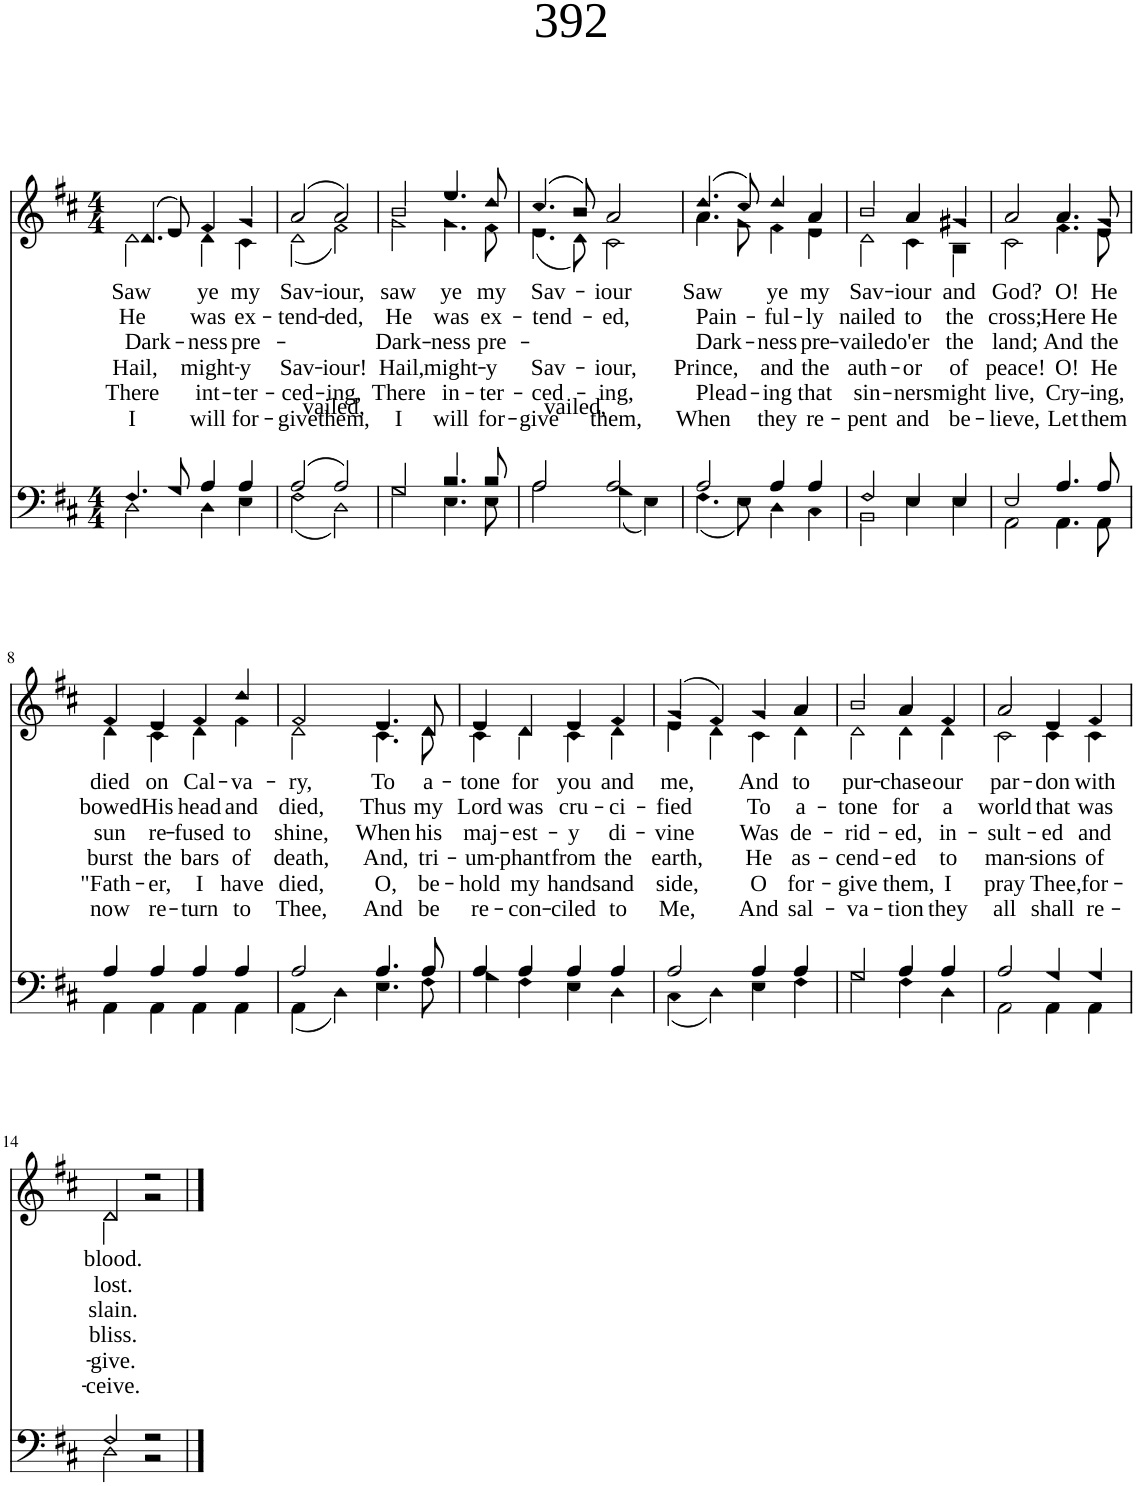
**kern	**kern	**text	**text	**text	**text	**text	**text
*part2	*part1	*part1	*part1	*part1	*part1	*part1	*part1
*staff2	*staff1	*staff1	*staff1	*staff1	*staff1	*staff1	*staff1
*I"Bass	*I"Soprano	*	*	*	*	*	*
*clefF4	*clefG2	*	*	*	*	*	*
*k[f#c#]	*k[f#c#]	*	*	*	*	*	*
*M4/4	*M4/4	*	*	*	*	*	*
=1	=1	=1	=1	=1	=1	=1	=1
*^	*	*	*	*	*	*	*
!	!	!	!LO:LY:b	!LO:LY:b	!LO:LY:b	!LO:LY:b	!LO:LY:b	!LO:LY:b
*	*	*^	*	*	*	*	*	*
4.F#/	2D\	(4.d/	2d\	Saw	He	Dark-	Hail,	There	I
8G/	.	8e/)	.	.	.	.	.	.	.
!	!	!	!	!LO:LY:b	!LO:LY:b	!LO:LY:b	!LO:LY:b	!LO:LY:b	!LO:LY:b
4A/	4D\	4f#/	4d\	ye	was	-ness	might-	int-	will
!	!	!	!	!LO:LY:b	!LO:LY:b	!LO:LY:b	!LO:LY:b	!LO:LY:b	!LO:LY:b
4A/	4E\	4g/	4c#\	my	ex-	pre-	-y	-ter-	for-
=2	=2	=2	=2	=2	=2	=2	=2	=2	=2
!	!	!	!	!LO:LY:b	!LO:LY:b	!LO:LY:b	!LO:LY:b	!LO:LY:b	!LO:LY:b
(2A/	(2F#\	(2a/	(2d\	Sav-	-tend-	-vailed,	Sav-	-ced-	-give
!	!	!	!	!LO:LY:b	!LO:LY:b	!	!LO:LY:b	!LO:LY:b	!LO:LY:b
2A/)	2D\)	2a/)	2f#\)	-iour,	-ded,	.	-iour!	-ing,	them,
=3	=3	=3	=3	=3	=3	=3	=3	=3	=3
!	!	!	!	!LO:LY:b	!LO:LY:b	!LO:LY:b	!LO:LY:b	!LO:LY:b	!LO:LY:b
2G/	2G\	2b/	2g\	saw	He	Dark-	Hail,	There	I
!	!	!	!	!LO:LY:b	!LO:LY:b	!LO:LY:b	!LO:LY:b	!LO:LY:b	!LO:LY:b
4.B/	4.E\	4.ee/	4.g\	ye	was	-ness	might-	in-	will
!	!	!	!	!LO:LY:b	!LO:LY:b	!LO:LY:b	!LO:LY:b	!LO:LY:b	!LO:LY:b
8B/	8E\	8dd/	8f#\	my	ex-	pre-	-y	-ter-	for-
=4	=4	=4	=4	=4	=4	=4	=4	=4	=4
!	!	!	!	!LO:LY:b	!LO:LY:b	!LO:LY:b	!LO:LY:b	!LO:LY:b	!LO:LY:b
2A/	2A\	(4.cc#/	(4.e\	Sav-	-tend-	-vailed,	Sav-	-ced-	-give
.	.	8b/)	8d\)	.	.	.	.	.	.
!	!	!	!	!LO:LY:b	!LO:LY:b	!	!LO:LY:b	!LO:LY:b	!LO:LY:b
2A/	(4G\	2a/	2c#\	-iour	-ed,	.	-iour,	-ing,	them,
.	4E\)	.	.	.	.	.	.	.	.
=5	=5	=5	=5	=5	=5	=5	=5	=5	=5
!	!	!	!	!LO:LY:b	!LO:LY:b	!LO:LY:b	!LO:LY:b	!LO:LY:b	!LO:LY:b
2A/	(4.F#\	(4.dd/	4.a\	Saw	Pain-	Dark-	Prince,	Plead-	When
.	8E\)	8cc#/)	8g\	.	.	.	.	.	.
!	!	!	!	!LO:LY:b	!LO:LY:b	!LO:LY:b	!LO:LY:b	!LO:LY:b	!LO:LY:b
4A/	4D\	4dd/	4f#\	ye	-ful-	-ness	and	-ing	they
!	!	!	!	!LO:LY:b	!LO:LY:b	!LO:LY:b	!LO:LY:b	!LO:LY:b	!LO:LY:b
4A/	4C#\	4a/	4e\	my	-ly	pre-	the	that	re-
=6	=6	=6	=6	=6	=6	=6	=6	=6	=6
!	!	!	!	!LO:LY:b	!LO:LY:b	!LO:LY:b	!LO:LY:b	!LO:LY:b	!LO:LY:b
2F#/	2BB\	2b/	2d\	Sav-	nailed	-vailed	auth-	sin-	-pent
!	!	!	!	!LO:LY:b	!LO:LY:b	!LO:LY:b	!LO:LY:b	!LO:LY:b	!LO:LY:b
4E/	4E\	4a/	4c#\	-iour	to	o'er	-or	-ners	and
!	!	!	!	!LO:LY:b	!LO:LY:b	!LO:LY:b	!LO:LY:b	!LO:LY:b	!LO:LY:b
4E/	4E\	4g#X/	4B\	and	the	the	of	might	be-
=7	=7	=7	=7	=7	=7	=7	=7	=7	=7
!	!	!	!	!LO:LY:b	!LO:LY:b	!LO:LY:b	!LO:LY:b	!LO:LY:b	!LO:LY:b
2E/	2AA\	2a/	2c#\	God?	cross;	land;	peace!	live,	-lieve,
!	!	!	!	!LO:LY:b	!LO:LY:b	!LO:LY:b	!LO:LY:b	!LO:LY:b	!LO:LY:b
4.A/	4.AA\	4.a/	4.f#\	O!	Here	And	O!	Cry-	Let
!	!	!	!	!LO:LY:b	!LO:LY:b	!LO:LY:b	!LO:LY:b	!LO:LY:b	!LO:LY:b
8A/	8AA\	8g/	8e\	He	He	the	He	-ing,	them
!!LO:LB:g=z	!!
=8	=8	=8	=8	=8	=8	=8	=8	=8	=8
!	!	!	!	!LO:LY:b	!LO:LY:b	!LO:LY:b	!LO:LY:b	!LO:LY:b	!LO:LY:b
4A/	4AA\	4f#/	4d\	died	bowed	sun	burst	"Fath-	now
!	!	!	!	!LO:LY:b	!LO:LY:b	!LO:LY:b	!LO:LY:b	!LO:LY:b	!LO:LY:b
4A/	4AA\	4e/	4c#\	on	His	re-	the	-er,	re-
!	!	!	!	!LO:LY:b	!LO:LY:b	!LO:LY:b	!LO:LY:b	!LO:LY:b	!LO:LY:b
4A/	4AA\	4f#/	4d\	Cal-	head	-fused	bars	I	-turn
!	!	!	!	!LO:LY:b	!LO:LY:b	!LO:LY:b	!LO:LY:b	!LO:LY:b	!LO:LY:b
4A/	4AA\	4dd/	4f#\	-va-	and	to	of	have	to
=9	=9	=9	=9	=9	=9	=9	=9	=9	=9
!	!	!	!	!LO:LY:b	!LO:LY:b	!LO:LY:b	!LO:LY:b	!LO:LY:b	!LO:LY:b
2A/	(4AA\	2f#/	2d\	-ry,	died,	shine,	death,	died,	Thee,
.	4D\)	.	.	.	.	.	.	.	.
!	!	!	!	!LO:LY:b	!LO:LY:b	!LO:LY:b	!LO:LY:b	!LO:LY:b	!LO:LY:b
4.A/	4.E\	4.e/	4.c#\	To	Thus	When	And,	O,	And
!	!	!	!	!LO:LY:b	!LO:LY:b	!LO:LY:b	!LO:LY:b	!LO:LY:b	!LO:LY:b
8A/	8F#\	8d/	8d\	a-	my	his	tri-	be-	be
=10	=10	=10	=10	=10	=10	=10	=10	=10	=10
!	!	!	!	!LO:LY:b	!LO:LY:b	!LO:LY:b	!LO:LY:b	!LO:LY:b	!LO:LY:b
4A/	4G\	4e/	4c#\	-tone	Lord	maj-	-um-	-hold	re-
!	!	!	!	!LO:LY:b	!LO:LY:b	!LO:LY:b	!LO:LY:b	!LO:LY:b	!LO:LY:b
4A/	4F#\	4d/	4d\	for	was	-est-	-phant	my	-con-
!	!	!	!	!LO:LY:b	!LO:LY:b	!LO:LY:b	!LO:LY:b	!LO:LY:b	!LO:LY:b
4A/	4E\	4e/	4c#\	you	cru-	-y	from	hands	-ciled
!	!	!	!	!LO:LY:b	!LO:LY:b	!LO:LY:b	!LO:LY:b	!LO:LY:b	!LO:LY:b
4A/	4D\	4f#/	4d\	and	-ci-	di-	the	and	to
=11	=11	=11	=11	=11	=11	=11	=11	=11	=11
!	!	!	!	!LO:LY:b	!LO:LY:b	!LO:LY:b	!LO:LY:b	!LO:LY:b	!LO:LY:b
2A/	(4C#\	(4g/	4e\	me,	-fied	-vine	earth,	side,	Me,
.	4D\)	4f#/)	4d\	.	.	.	.	.	.
!	!	!	!	!LO:LY:b	!LO:LY:b	!LO:LY:b	!LO:LY:b	!LO:LY:b	!LO:LY:b
4A/	4E\	4g/	4c#\	And	To	Was	He	O	And
!	!	!	!	!LO:LY:b	!LO:LY:b	!LO:LY:b	!LO:LY:b	!LO:LY:b	!LO:LY:b
4A/	4F#\	4a/	4d\	to	a-	de-	as-	for-	sal-
=12	=12	=12	=12	=12	=12	=12	=12	=12	=12
!	!	!	!	!LO:LY:b	!LO:LY:b	!LO:LY:b	!LO:LY:b	!LO:LY:b	!LO:LY:b
2G/	2G\	2b/	2d\	pur-	-tone	-rid-	-cend-	-give	-va-
!	!	!	!	!LO:LY:b	!LO:LY:b	!LO:LY:b	!LO:LY:b	!LO:LY:b	!LO:LY:b
4A/	4F#\	4a/	4d\	-chase	for	-ed,	-ed	them,	-tion
!	!	!	!	!LO:LY:b	!LO:LY:b	!LO:LY:b	!LO:LY:b	!LO:LY:b	!LO:LY:b
4A/	4D\	4f#/	4d\	our	a	in-	to	I	they
=13	=13	=13	=13	=13	=13	=13	=13	=13	=13
!	!	!	!	!LO:LY:b	!LO:LY:b	!LO:LY:b	!LO:LY:b	!LO:LY:b	!LO:LY:b
2A/	2AA\	2a/	2c#\	par-	world	-sult-	man-	pray	all
!	!	!	!	!LO:LY:b	!LO:LY:b	!LO:LY:b	!LO:LY:b	!LO:LY:b	!LO:LY:b
4G/	4AA\	4e/	4c#\	-don	that	-ed	-sions	Thee,	shall
!	!	!	!	!LO:LY:b	!LO:LY:b	!LO:LY:b	!LO:LY:b	!LO:LY:b	!LO:LY:b
4G/	4AA\	4f#/	4c#\	with	was	and	of	for-	re-
!!LO:LB:g=z	!!
=14	=14	=14	=14	=14	=14	=14	=14	=14	=14
!	!	!	!	!LO:LY:b	!LO:LY:b	!LO:LY:b	!LO:LY:b	!LO:LY:b	!LO:LY:b
2F#/	2D\	2d/	2d\	blood.	lost.	slain.	bliss.	-give.	-ceive.
2r	2r	2r	2r	.	.	.	.	.	.
*v	*v	*	*	*	*	*	*	*	*
*	*v	*v	*	*	*	*	*	*
==	==	==	==	==	==	==	==
*-	*-	*-	*-	*-	*-	*-	*-
